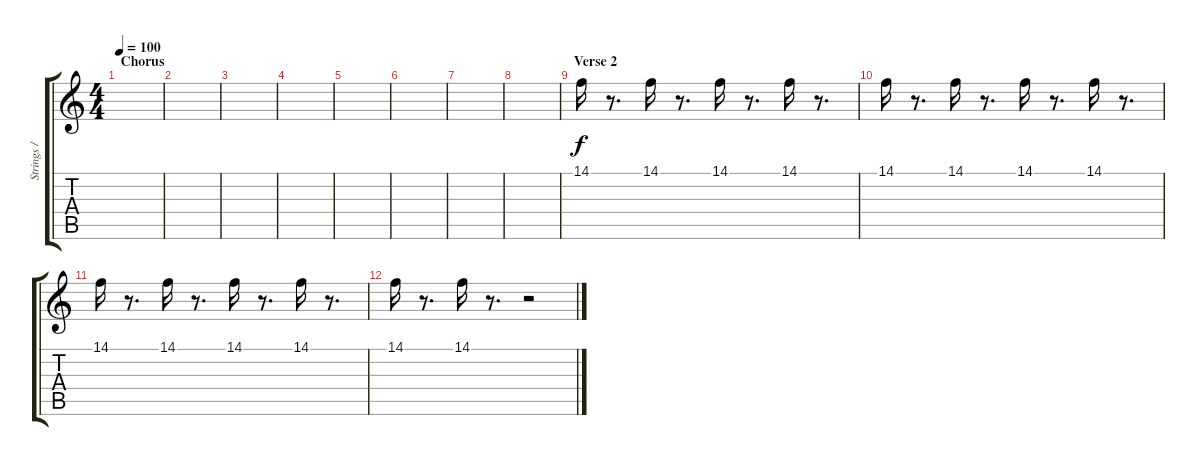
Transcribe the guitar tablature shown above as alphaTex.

\track ("Strings / Studio Guitar" "Strings / ") {instrument stringensemble1}
\staff {score tabs}
\tuning (Eb4 Bb3 Gb3 Db3 Ab2 Db2) {hide}
\ts (4 4)
\section ("" "Chorus")
\tempo 100
\clef g2
\ks c
|
|
|
|
|
|
|
|
\section ("" "Verse 2")
14.1.16{instrument stringensemble1} r.8{d} 14.1.16 r.8{d} 14.1.16 r.8{d} 14.1.16 r.8{d} |
14.1.16{instrument stringensemble1} r.8{d} 14.1.16 r.8{d} 14.1.16 r.8{d} 14.1.16 r.8{d} |
14.1.16{instrument stringensemble1} r.8{d} 14.1.16 r.8{d} 14.1.16 r.8{d} 14.1.16 r.8{d} |
14.1.16{instrument stringensemble1} r.8{d} 14.1.16 r.8{d} r.2
